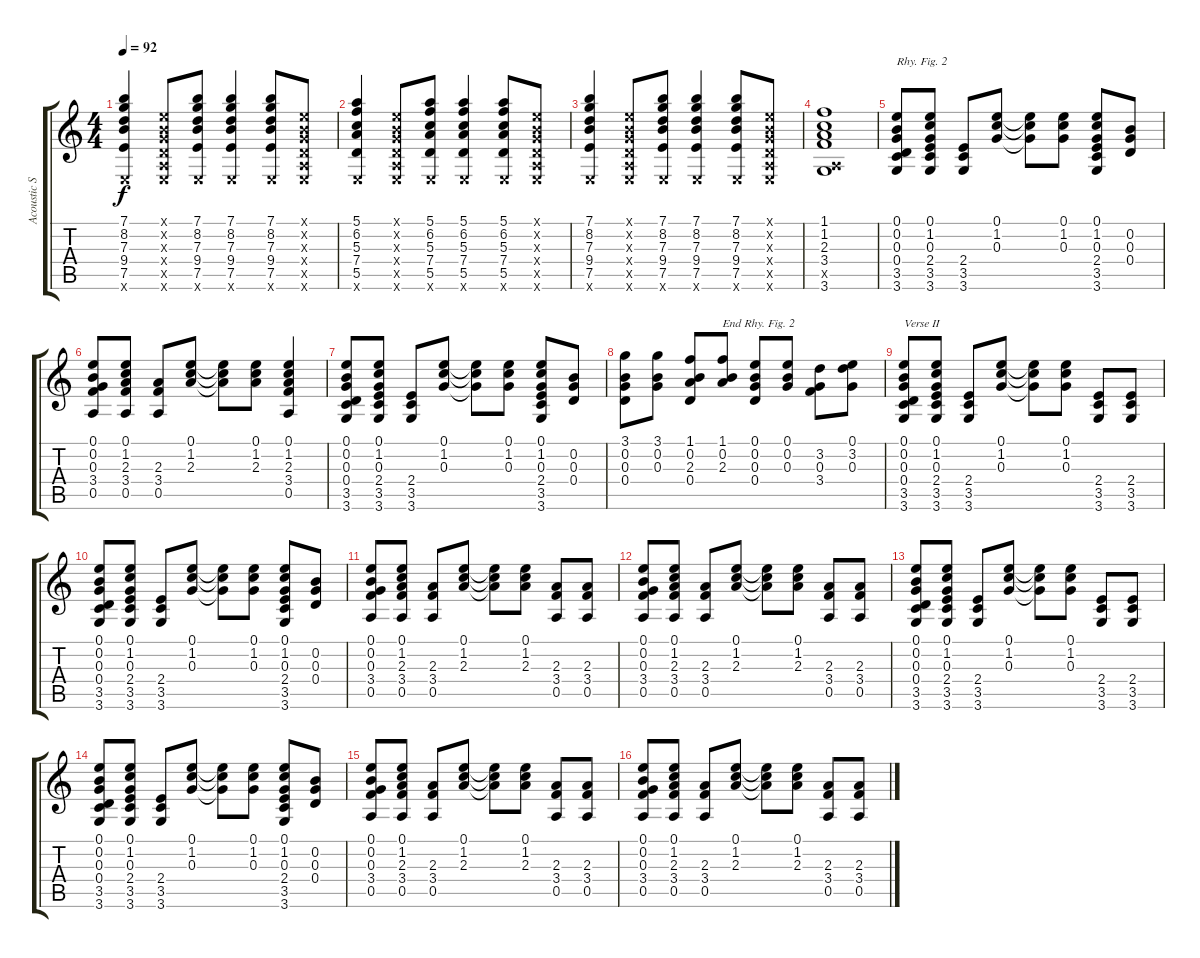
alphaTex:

\track ("Acoustic Standard" "Acoustic S") {instrument acousticguitarsteel}
\staff {score tabs}
\tuning (E4 B3 G3 D3 A2 E2) {hide}
\ts (4 4)
\tempo 92
\clef g2
\ks c
(7.1 8.2 7.3 9.4 7.5 0.6{x}).4{dy f} (0.1{x} 0.2{x} 0.3{x} 0.4{x} 0.5{x} 0.6{x}).8 (7.1 8.2 7.3 9.4 7.5 0.6{x}).8 (7.1 8.2 7.3 9.4 7.5 0.6{x}).4 (7.1 8.2 7.3 9.4 7.5 0.6{x}).8 (0.1{x} 0.2{x} 0.3{x} 0.4{x} 0.5{x} 0.6{x}).8 |
(5.1 6.2 5.3 7.4 5.5 0.6{x}).4 (0.1{x} 0.2{x} 0.3{x} 0.4{x} 0.5{x} 0.6{x}).8 (5.1 6.2 5.3 7.4 5.5 0.6{x}).8 (5.1 6.2 5.3 7.4 5.5 0.6{x}).4 (5.1 6.2 5.3 7.4 5.5 0.6{x}).8 (0.1{x} 0.2{x} 0.3{x} 0.4{x} 0.5{x} 0.6{x}).8 |
(7.1 8.2 7.3 9.4 7.5 0.6{x}).4 (0.1{x} 0.2{x} 0.3{x} 0.4{x} 0.5{x} 0.6{x}).8 (7.1 8.2 7.3 9.4 7.5 0.6{x}).8 (7.1 8.2 7.3 9.4 7.5 0.6{x}).4 (7.1 8.2 7.3 9.4 7.5 0.6{x}).8 (0.1{x} 0.2{x} 0.3{x} 0.4{x} 0.5{x} 0.6{x}).8 |
(1.1 1.2 2.3 3.4 0.5{x} 3.6).1 |
(0.1 0.2 0.3 0.4 3.5 3.6).8{txt "Rhy. Fig. 2"} (0.1 1.2 0.3 2.4 3.5 3.6).8 (2.4 3.5 3.6).8 (0.1 1.2 0.3).8 (0.1{t} 1.2{t} 0.3{t}).8 (0.1 1.2 0.3).8 (0.1 1.2 0.3 2.4 3.5 3.6).8 (0.2 0.3 0.4).8 |
(0.1 0.2 0.3 3.4 0.5).8 (0.1 1.2 2.3 3.4 0.5).8 (2.3 3.4 0.5).8 (0.1 1.2 2.3).8 (0.1{t} 1.2{t} 2.3{t}).8 (0.1 1.2 2.3).8 (0.1 1.2 2.3 3.4 0.5).4 |
(0.1 0.2 0.3 0.4 3.5 3.6).8 (0.1 1.2 0.3 2.4 3.5 3.6).8 (2.4 3.5 3.6).8 (0.1 1.2 0.3).8 (0.1{t} 1.2{t} 0.3{t}).8 (0.1 1.2 0.3).8 (0.1 1.2 0.3 2.4 3.5 3.6).8 (0.2 0.3 0.4).8 |
(3.1 0.2 0.3 0.4).8 (3.1 0.2 0.3).8 (1.1 0.2 2.3 0.4).8 (1.1 0.2 2.3).8{txt "End Rhy. Fig. 2"} (0.1 0.2 0.3 0.4).8 (0.1 0.2 0.3).8 (3.2 0.3 3.4).8 (0.1 3.2 0.3).8 |
(0.1 0.2 0.3 0.4 3.5 3.6).8{txt "Verse II"} (0.1 1.2 0.3 2.4 3.5 3.6).8 (2.4 3.5 3.6).8 (0.1 1.2 0.3).8 (0.1{t} 1.2{t} 0.3{t}).8 (0.1 1.2 0.3).8 (2.4 3.5 3.6).8 (2.4 3.5 3.6).8 |
(0.1 0.2 0.3 0.4 3.5 3.6).8 (0.1 1.2 0.3 2.4 3.5 3.6).8 (2.4 3.5 3.6).8 (0.1 1.2 0.3).8 (0.1{t} 1.2{t} 0.3{t}).8 (0.1 1.2 0.3).8 (0.1 1.2 0.3 2.4 3.5 3.6).8 (0.2 0.3 0.4).8 |
(0.1 0.2 0.3 3.4 0.5).8 (0.1 1.2 2.3 3.4 0.5).8 (2.3 3.4 0.5).8 (0.1 1.2 2.3).8 (0.1{t} 1.2{t} 2.3{t}).8 (0.1 1.2 2.3).8 (2.3 3.4 0.5).8 (2.3 3.4 0.5).8 |
(0.1 0.2 0.3 3.4 0.5).8 (0.1 1.2 2.3 3.4 0.5).8 (2.3 3.4 0.5).8 (0.1 1.2 2.3).8 (0.1{t} 1.2{t} 2.3{t}).8 (0.1 1.2 2.3).8 (2.3 3.4 0.5).8 (2.3 3.4 0.5).8 |
(0.1 0.2 0.3 0.4 3.5 3.6).8 (0.1 1.2 0.3 2.4 3.5 3.6).8 (2.4 3.5 3.6).8 (0.1 1.2 0.3).8 (0.1{t} 1.2{t} 0.3{t}).8 (0.1 1.2 0.3).8 (2.4 3.5 3.6).8 (2.4 3.5 3.6).8 |
(0.1 0.2 0.3 0.4 3.5 3.6).8 (0.1 1.2 0.3 2.4 3.5 3.6).8 (2.4 3.5 3.6).8 (0.1 1.2 0.3).8 (0.1{t} 1.2{t} 0.3{t}).8 (0.1 1.2 0.3).8 (0.1 1.2 0.3 2.4 3.5 3.6).8 (0.2 0.3 0.4).8 |
(0.1 0.2 0.3 3.4 0.5).8 (0.1 1.2 2.3 3.4 0.5).8 (2.3 3.4 0.5).8 (0.1 1.2 2.3).8 (0.1{t} 1.2{t} 2.3{t}).8 (0.1 1.2 2.3).8 (2.3 3.4 0.5).8 (2.3 3.4 0.5).8 |
(0.1 0.2 0.3 3.4 0.5).8 (0.1 1.2 2.3 3.4 0.5).8 (2.3 3.4 0.5).8 (0.1 1.2 2.3).8 (0.1{t} 1.2{t} 2.3{t}).8 (0.1 1.2 2.3).8 (2.3 3.4 0.5).8 (2.3 3.4 0.5).8
